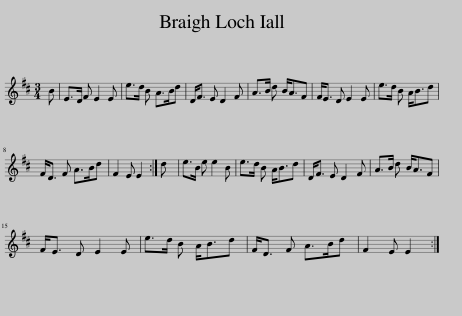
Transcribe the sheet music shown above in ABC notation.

X:1
L:1/8
M:3/4
I:linebreak $
K:D
V:1 treble
V:1
 B | E>D F E2 E | e>d B A>Bd | D<F E D2 F | A>B d B<AF | %5
 F<E D E2 E | e>d B A<Bd |$ F<D F A>Bd | F2 E E2 :| d | %10
 e>B e e2 B | e>d B A<Bd | D<F E D2 F | A>B d B<AF |$ F<E D E2 E | %15
 e>d B A<Bd | F<D F A>Bd | F2 E E2 :| %18
